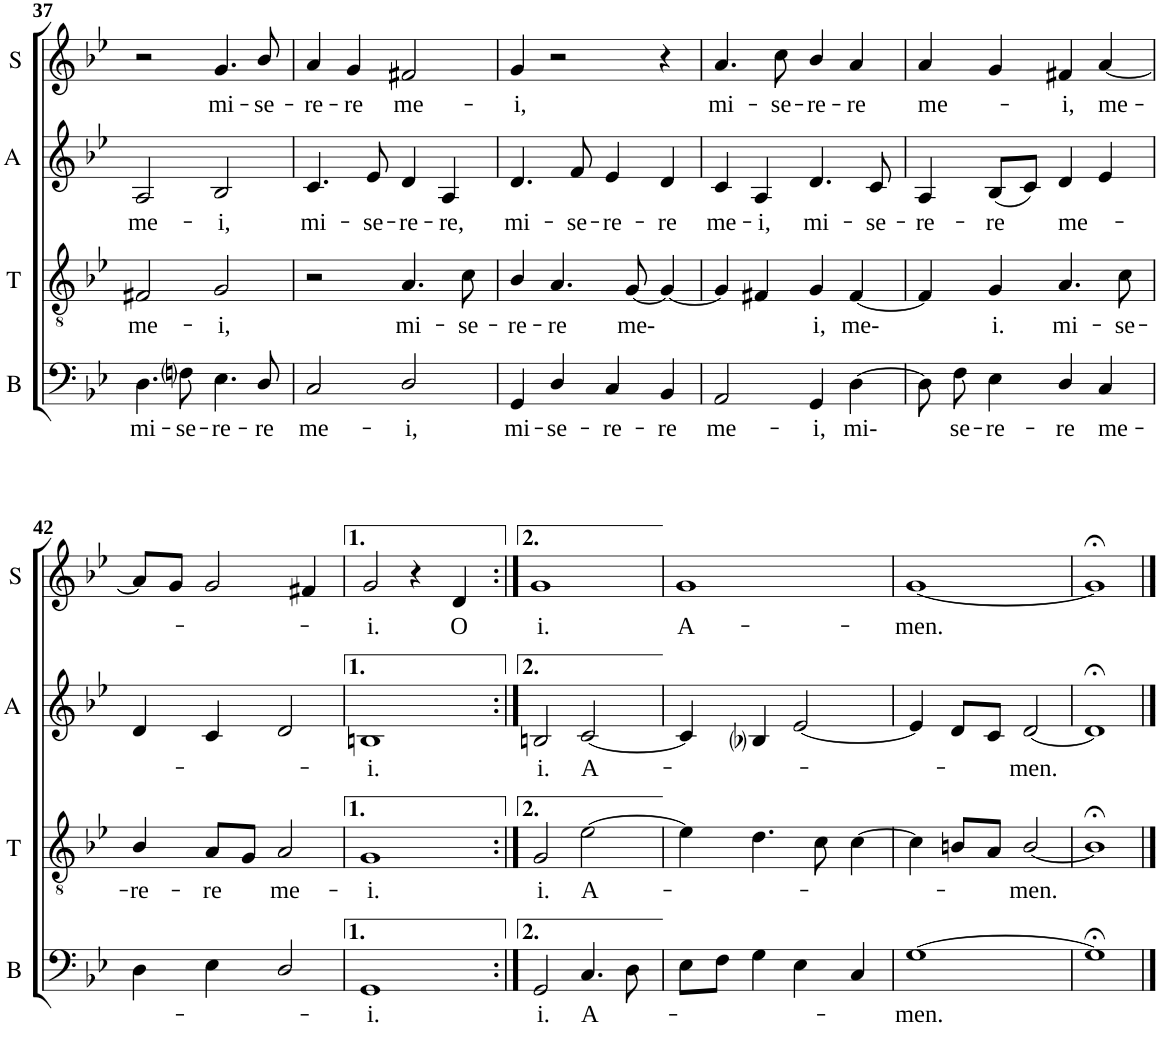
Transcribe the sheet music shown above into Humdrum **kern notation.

**kern	**text	**kern	**text	**kern	**text	**kern	**text
*part4	*part4	*part3	*part3	*part2	*part2	*part1	*part1
*staff4	*staff4	*staff3	*staff3	*staff2	*staff2	*staff1	*staff1
*I"Bass	*	*I"Tenor	*	*I"Alto	*	*I"Soprano	*
*I'B	*	*I'T	*	*I'A	*	*I'S	*
!!LO:PB:g=z
*clefF4	*	*clefGv2	*	*clefG2	*	*clefG2	*
*k[b-e-]	*	*k[b-e-]	*	*k[b-e-]	*	*k[b-e-]	*
*B-:	*	*B-:	*	*B-:	*	*B-:	*
*M4/4	*	*M4/4	*	*M4/4	*	*M4/4	*
*met(c)	*	*met(c)	*	*met(c)	*	*met(c)	*
=37	=37	=37	=37	=37	=37	=37	=37
!	!LO:LY:b	!	!LO:LY:b	!	!LO:LY:b	!	!
4.D\	mi-	2F#X/	me-	2A/	me-	2r	.
!	!LO:LY:b	!	!	!	!	!	!
8Fni\	-se-	.	.	.	.	.	.
!	!LO:LY:b	!	!LO:LY:b	!	!LO:LY:b	!	!LO:LY:b
4.E-\	-re-	2G/	-i,	2B-/	-i,	4.g/	mi-
!	!LO:LY:b	!	!	!	!	!	!LO:LY:b
8D/	-re	.	.	.	.	8b-/	-se-
=38	=38	=38	=38	=38	=38	=38	=38
!	!LO:LY:b	!	!	!	!LO:LY:b	!	!LO:LY:b
2C/	me-	2r	.	4.c/	mi-	4a/	-re-
!	!	!	!	!	!	!	!LO:LY:b
.	.	.	.	.	.	4g/	-re
!	!	!	!	!	!LO:LY:b	!	!
.	.	.	.	8e-/	-se-	.	.
!	!LO:LY:b	!	!LO:LY:b	!	!LO:LY:b	!	!LO:LY:b
2D/	-i,	4.A/	mi-	4d/	-re-	2f#X/	me-
!	!	!	!	!	!LO:LY:b	!	!
.	.	.	.	4A/	-re,	.	.
!	!	!	!LO:LY:b	!	!	!	!
.	.	8c\	-se-	.	.	.	.
=39	=39	=39	=39	=39	=39	=39	=39
!	!LO:LY:b	!	!LO:LY:b	!	!LO:LY:b	!	!LO:LY:b
4GG/	mi-	4B-/	-re-	4.d/	mi-	4g/	-i,
!	!LO:LY:b	!	!LO:LY:b	!	!	!	!
4D/	-se-	4.A/	-re	.	.	2r	.
!	!	!	!	!	!LO:LY:b	!	!
.	.	.	.	8f/	-se-	.	.
!	!LO:LY:b	!	!	!	!LO:LY:b	!	!
4C/	-re-	.	.	4e-/	-re-	.	.
!	!	!	!LO:LY:b	!	!	!	!
.	.	[8G/	me-	.	.	.	.
!	!LO:LY:b	!	!	!	!LO:LY:b	!	!
4BB-/	-re	4G/_	.	4d/	-re	4r	.
=40	=40	=40	=40	=40	=40	=40	=40
!	!LO:LY:b	!	!	!	!LO:LY:b	!	!LO:LY:b
2AA/	me-	4G/]	.	4c/	me-	4.a/	mi-
!	!	!	!	!	!LO:LY:b	!	!
.	.	4F#X/	.	4A/	-i,	.	.
!	!	!	!	!	!	!	!LO:LY:b
.	.	.	.	.	.	8cc\	-se-
!	!LO:LY:b	!	!LO:LY:b	!	!LO:LY:b	!	!LO:LY:b
4GG/	-i,	4G/	i,	4.d/	mi-	4b-/	-re-
!	!LO:LY:b	!	!LO:LY:b	!	!	!	!LO:LY:b
[4D\	mi-	[4F#/	me-	.	.	4a/	-re
!	!	!	!	!	!LO:LY:b	!	!
.	.	.	.	8c/	-se-	.	.
=41	=41	=41	=41	=41	=41	=41	=41
!	!	!	!	!	!LO:LY:b	!	!LO:LY:b
8D\]	.	4F#/]	.	4A/	-re-	4a/	me-
!	!LO:LY:b	!	!	!	!	!	!
8F\	se-	.	.	.	.	.	.
!	!LO:LY:b	!	!LO:LY:b	!	!LO:LY:b	!	!
4E-\	-re-	4G/	i.	(<8B-/L	-re	4g/	.
.	.	.	.	8c/J)	.	.	.
!	!LO:LY:b	!	!LO:LY:b	!	!LO:LY:b	!	!LO:LY:b
4D/	-re	4.A/	mi-	4d/	me-	4f#X/	-i,
!	!LO:LY:b	!	!	!	!	!	!LO:LY:b
4C/	me-	.	.	4e-/	.	[4a/	me-
!	!	!	!LO:LY:b	!	!	!	!
.	.	8c\	-se-	.	.	.	.
!!LO:LB:g=z
=42	=42	=42	=42	=42	=42	=42	=42
!	!	!	!LO:LY:b	!	!	!	!
4D\	.	4B-/	-re-	4d/	.	8a/L]	.
.	.	.	.	.	.	8g/J	.
!	!	!	!LO:LY:b	!	!	!	!
4E-\	.	8A/L	-re	4c/	.	2g/	.
.	.	8G/J	.	.	.	.	.
!	!	!	!LO:LY:b	!	!	!	!
2D/	.	2A/	me-	2d/	.	.	.
.	.	.	.	.	.	4f#X/	.
=43	=43	=43	=43	=43	=43	=43	=43
!	!LO:LY:b	!	!LO:LY:b	!	!LO:LY:b	!	!LO:LY:b
1GG	-i.	1G	-i.	1Bn	-i.	2g/	-i.
.	.	.	.	.	.	4r	.
!	!	!	!	!	!	!	!LO:LY:b
.	.	.	.	.	.	4d/	O
=44:|!	=44:|!	=44:|!	=44:|!	=44:|!	=44:|!	=44:|!	=44:|!
!	!LO:LY:b	!	!LO:LY:b	!	!LO:LY:b	!	!LO:LY:b
2GG/	i.	2G/	i.	2Bn/	i.	1g	i.
!	!LO:LY:b	!	!LO:LY:b	!	!LO:LY:b	!	!
4.C/	A-	[2e-\	A-	[2c/	A-	.	.
8D\	.	.	.	.	.	.	.
=45	=45	=45	=45	=45	=45	=45	=45
!	!	!	!	!	!	!	!LO:LY:b
8E-\L	.	4e-\]	.	4c/]	.	1g	A-
8F\J	.	.	.	.	.	.	.
4G\	.	4.d\	.	4B-i/	.	.	.
4E-\	.	.	.	[2e-/	.	.	.
.	.	8c\	.	.	.	.	.
4C/	.	[4c\	.	.	.	.	.
=46	=46	=46	=46	=46	=46	=46	=46
!	!LO:LY:b	!	!	!	!	!	!LO:LY:b
[1G	-men.	4c\]	.	4e-/]	.	[1g	-men.
.	.	8Bn/L	.	8d/L	.	.	.
.	.	8A/J	.	8c/J	.	.	.
!	!	!	!LO:LY:b	!	!LO:LY:b	!	!
.	.	[2B/	-men.	[2d/	-men.	.	.
=47	=47	=47	=47	=47	=47	=47	=47
1G;<]	.	1B;<]	.	1d;<]	.	1g;<]	.
==	==	==	==	==	==	==	==
*-	*-	*-	*-	*-	*-	*-	*-
